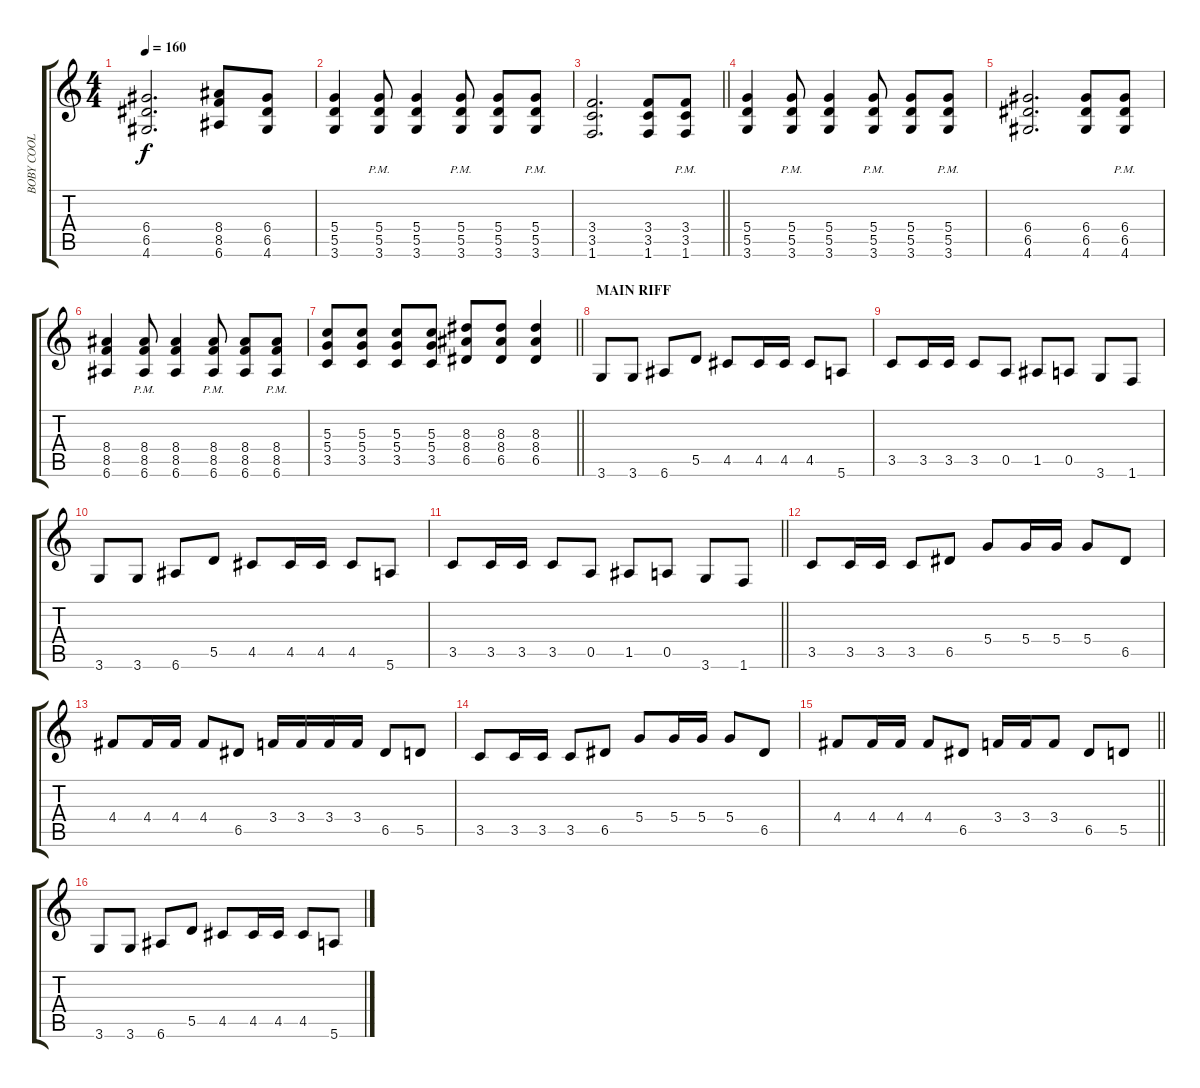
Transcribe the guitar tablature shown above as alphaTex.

\track ("BOBY COOL (1st-overdrive)" "BOBY COOL ") {instrument overdrivenguitar}
\staff {score tabs}
\tuning (E4 B3 G3 D3 A2 E2) {hide}
\ts (4 4)
\tempo 160
\clef g2
\ks c
(6.4 6.5 4.6).2{d dy f} (8.4 8.5 6.6).8 (6.4 6.5 4.6).8 |
(5.4 5.5 3.6).4 (5.4{pm} 5.5{pm} 3.6{pm}).8 (5.4 5.5 3.6).4 (5.4{pm} 5.5{pm} 3.6{pm}).8 (5.4 5.5 3.6).8 (5.4{pm} 5.5{pm} 3.6{pm}).8 |
\barLineRight lightlight
(3.4 3.5 1.6).2{d} (3.4 3.5 1.6).8 (3.4{pm} 3.5{pm} 1.6{pm}).8 |
(5.4 5.5 3.6).4 (5.4{pm} 5.5{pm} 3.6{pm}).8 (5.4 5.5 3.6).4 (5.4{pm} 5.5{pm} 3.6{pm}).8 (5.4 5.5 3.6).8 (5.4{pm} 5.5{pm} 3.6{pm}).8 |
(6.4 6.5 4.6).2{d} (6.4 6.5 4.6).8 (6.4{pm} 6.5{pm} 4.6{pm}).8 |
(8.4 8.5 6.6).4 (8.4{pm} 8.5{pm} 6.6{pm}).8 (8.4 8.5 6.6).4 (8.4{pm} 8.5{pm} 6.6{pm}).8 (8.4 8.5 6.6).8 (8.4{pm} 8.5{pm} 6.6{pm}).8 |
\barLineRight lightlight
(5.3 5.4 3.5).8 (5.3 5.4 3.5).8 (5.3 5.4 3.5).8 (5.3 5.4 3.5).8 (8.3 8.4 6.5).8 (8.3 8.4 6.5).8 (8.3 8.4 6.5).4 |
\section ("" "MAIN RIFF")
3.6.8 3.6.8 6.6.8 5.5.8 4.5.8 4.5.16 4.5.16 4.5.8 5.6.8 |
3.5.8 3.5.16 3.5.16 3.5.8 0.5.8 1.5.8 0.5.8 3.6.8 1.6.8 |
3.6.8 3.6.8 6.6.8 5.5.8 4.5.8 4.5.16 4.5.16 4.5.8 5.6.8 |
\barLineRight lightlight
3.5.8 3.5.16 3.5.16 3.5.8 0.5.8 1.5.8 0.5.8 3.6.8 1.6.8 |
3.5.8 3.5.16 3.5.16 3.5.8 6.5.8 5.4.8 5.4.16 5.4.16 5.4.8 6.5.8 |
4.4.8 4.4.16 4.4.16 4.4.8 6.5.8 3.4.16 3.4.16 3.4.16 3.4.16 6.5.8 5.5.8 |
3.5.8 3.5.16 3.5.16 3.5.8 6.5.8 5.4.8 5.4.16 5.4.16 5.4.8 6.5.8 |
\barLineRight lightlight
4.4.8 4.4.16 4.4.16 4.4.8 6.5.8 3.4.16 3.4.16 3.4.8 6.5.8 5.5.8 |
3.6.8 3.6.8 6.6.8 5.5.8 4.5.8 4.5.16 4.5.16 4.5.8 5.6.8
